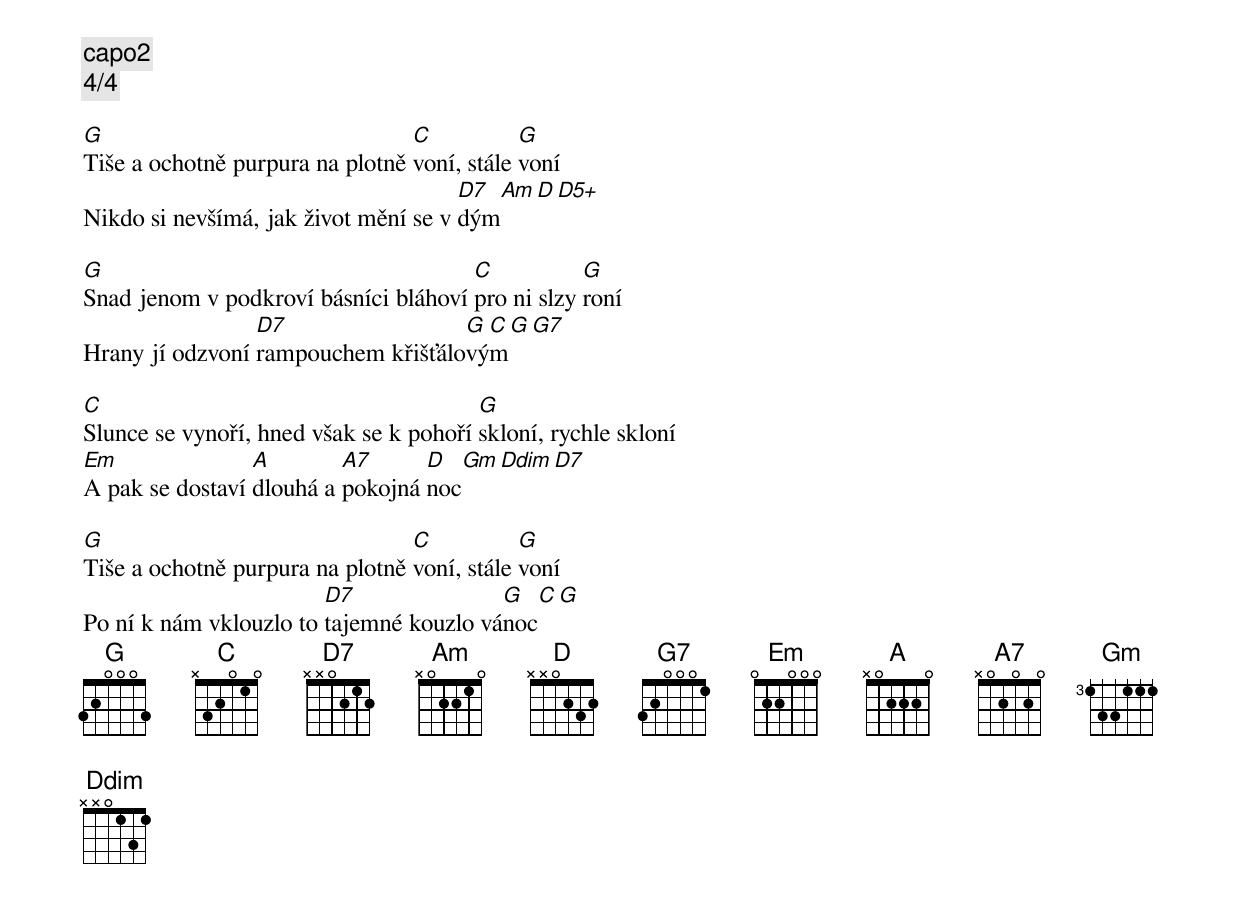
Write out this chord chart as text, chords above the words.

[capo2]
[4/4]

G                                C           G
Tiše a ochotně purpura na plotně voní, stále voní
                                      D7 Am D D5+
Nikdo si nevšímá, jak život mění se v dým

G                                     C           G
Snad jenom v podkroví básníci bláhoví pro ni slzy roní
                 D7                 G C G G7
Hrany jí odzvoní rampouchem křišťálovým

C                                       G
Slunce se vynoří, hned však se k pohoří skloní, rychle skloní
Em               A        A7      D  Gm Ddim D7
A pak se dostaví dlouhá a pokojná noc

G                                C           G
Tiše a ochotně purpura na plotně voní, stále voní
                        D7               G  C G
Po ní k nám vklouzlo to tajemné kouzlo vánoc
